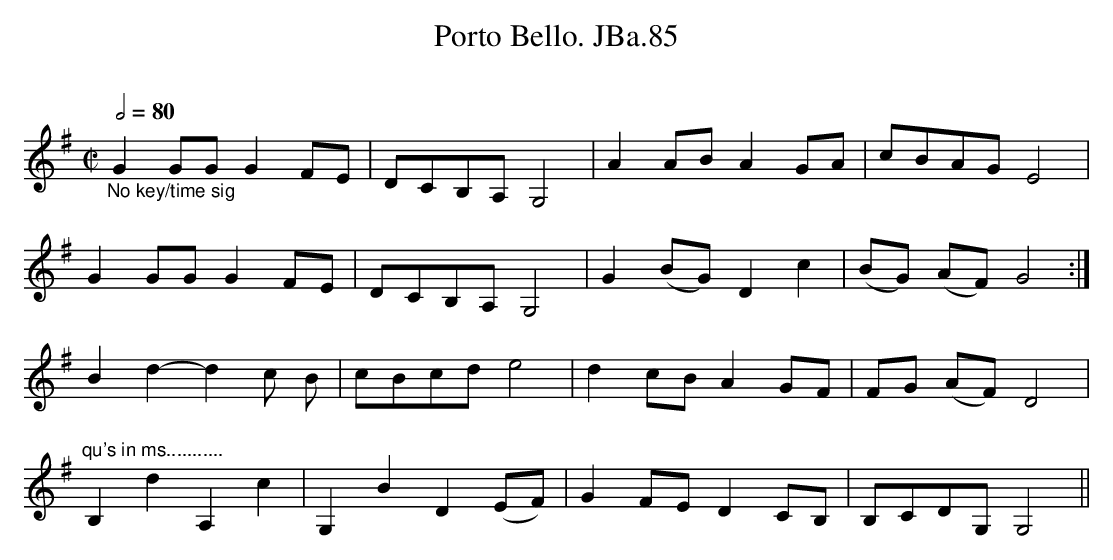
X:1
T:Porto Bello. JBa.85
M:C|
L:1/8
Q:1/2=80
O:
K:G major
"_No key/time sig" G2 GG G2 FE|DCB,A, G,4|\
A2AB A2 GA|cBAGE4|
G2 GG G2 FE|DCB,A,G,4|G2 (BG) D2 c2|(BG) (AF) G4:|
B2 d2-d2 c B|cBcd e4|d2 cB A2 GF|FG (AF) D4|
"qu's in ms..........."B,2d2 A,2c2|\
G,2B2 D2 (EF)|G2 FE D2 CB,|B,CDG, G,4||
